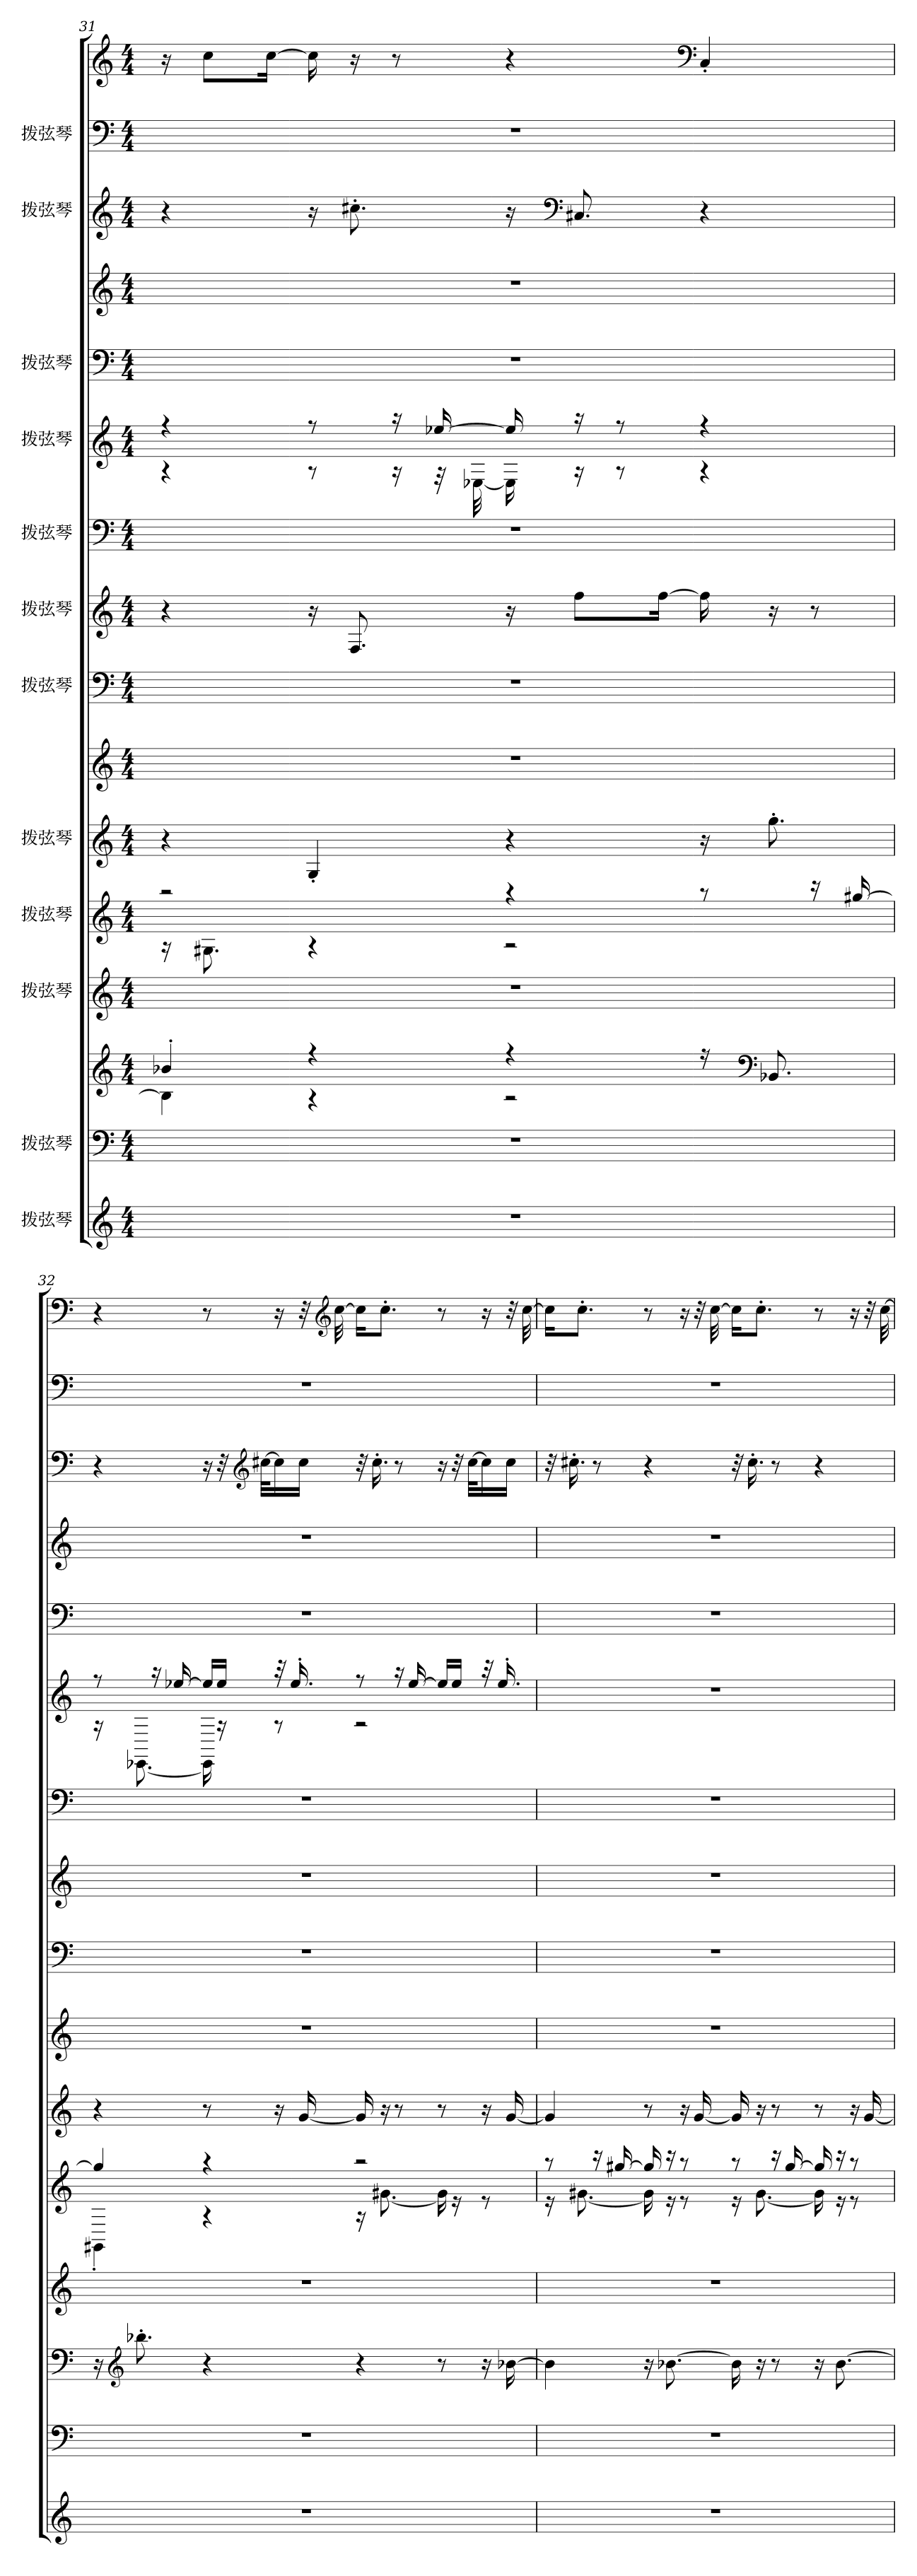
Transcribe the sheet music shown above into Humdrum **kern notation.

**kern	**kern	**kern	**kern	**kern	**kern	**kern	**kern	**kern	**kern	**kern	**kern	**kern	**kern	**kern	**kern
*part12	*part11	*part11	*part10	*part9	*part8	*part8	*part7	*part6	*part5	*part4	*part3	*part3	*part2	*part1	*part1
*staff16	*staff15	*staff14	*staff13	*staff12	*staff11	*staff10	*staff9	*staff8	*staff7	*staff6	*staff5	*staff4	*staff3	*staff2	*staff1
*I"拨弦琴	*I"拨弦琴	*	*I"拨弦琴	*I"拨弦琴	*I"拨弦琴	*	*I"拨弦琴	*I"拨弦琴	*I"拨弦琴	*I"拨弦琴	*I"拨弦琴	*	*I"拨弦琴	*I"拨弦琴	*
!!LO:PB:g=z
*clefG2	*clefF4	*clefG2	*clefG2	*clefG2	*clefG2	*clefG2	*clefF4	*clefG2	*clefF4	*clefG2	*clefF4	*clefG2	*clefG2	*clefF4	*clefG2
*k[]	*k[]	*k[]	*k[]	*k[]	*k[]	*k[]	*k[]	*k[]	*k[]	*k[]	*k[]	*k[]	*k[]	*k[]	*k[]
*M4/4	*M4/4	*M4/4	*M4/4	*M4/4	*M4/4	*M4/4	*M4/4	*M4/4	*M4/4	*M4/4	*M4/4	*M4/4	*M4/4	*M4/4	*M4/4
=31	=31	=31	=31	=31	=31	=31	=31	=31	=31	=31	=31	=31	=31	=31	=31
*	*	*^	*	*^	*	*	*	*	*	*^	*	*	*	*	*
1r	1r	4b-X'/	4B-\]	1r	2r	16r	4r	1r	1r	4r	1r	4r	4r	1r	1r	4r	1r	16r
.	.	.	.	.	.	8.G#X\	.	.	.	.	.	.	.	.	.	.	.	8cc\L
.	.	.	.	.	.	.	.	.	.	.	.	.	.	.	.	.	.	[16cc\Jk
.	.	4r	4r	.	.	4r	4G'/	.	.	16r	.	8r	8r	.	.	16r	.	16cc\]
.	.	.	.	.	.	.	.	.	.	8.F/	.	.	.	.	.	8.cc#X'\	.	16r
.	.	.	.	.	.	.	.	.	.	.	.	16r	16r	.	.	.	.	8r
.	.	.	.	.	.	.	.	.	.	.	.	[16ee-X/	32r	.	.	.	.	.
.	.	.	.	.	.	.	.	.	.	.	.	.	[32E-X\	.	.	.	.	.
.	.	4r	2r	.	4r	2r	4r	.	.	16r	.	16ee-/]	16E-\]	.	.	16r	.	4r
*	*	*	*	*	*	*	*	*	*	*	*	*	*	*	*	*clefF4	*	*
.	.	.	.	.	.	.	.	.	.	8ff\L	.	16r	16r	.	.	8.C#X/	.	.
.	.	.	.	.	.	.	.	.	.	.	.	8r	8r	.	.	.	.	.
.	.	.	.	.	.	.	.	.	.	[16ff\Jk	.	.	.	.	.	.	.	.
*	*	*	*	*	*	*	*	*	*	*	*	*	*	*	*	*	*	*clefF4
.	.	16r	.	.	8r	.	16r	.	.	16ff\]	.	4r	4r	.	.	4r	.	4C'/
*	*	*clefF4	*	*	*	*	*	*	*	*	*	*	*	*	*	*	*	*
.	.	8.BB-X/	.	.	.	.	8.gg'\	.	.	16r	.	.	.	.	.	.	.	.
.	.	.	.	.	16r	.	.	.	.	8r	.	.	.	.	.	.	.	.
.	.	.	.	.	[16gg#X/	.	.	.	.	.	.	.	.	.	.	.	.	.
*	*	*v	*v	*	*	*	*	*	*	*	*	*	*	*	*	*	*	*
!!LO:PB:g=z
=32	=32	=32	=32	=32	=32	=32	=32	=32	=32	=32	=32	=32	=32	=32	=32	=32	=32
1r	1r	16r	1r	4gg#/]	4GG#X'\	4r	1r	1r	1r	1r	8r	16r	1r	1r	4r	1r	4r
*	*	*clefG2	*	*	*	*	*	*	*	*	*	*	*	*	*	*	*
.	.	8.bb-X'\	.	.	.	.	.	.	.	.	.	[8.EE-X\	.	.	.	.	.
.	.	.	.	.	.	.	.	.	.	.	16r	.	.	.	.	.	.
.	.	.	.	.	.	.	.	.	.	.	[16ee-X/	.	.	.	.	.	.
.	.	4r	.	4r	4r	8r	.	.	.	.	16ee-/LL]	16EE-\]	.	.	16r	.	8r
.	.	.	.	.	.	.	.	.	.	.	16ee-/JJ	16r	.	.	32r	.	.
*	*	*	*	*	*	*	*	*	*	*	*	*	*	*	*clefG2	*	*
.	.	.	.	.	.	.	.	.	.	.	.	.	.	.	[32cc#X\KLL	.	.
.	.	.	.	.	.	16r	.	.	.	.	32r	8r	.	.	16cc#\]	.	16r
.	.	.	.	.	.	.	.	.	.	.	16.ee-'/	.	.	.	.	.	.
.	.	.	.	.	.	[16g/	.	.	.	.	.	.	.	.	16cc#\JJ	.	32r
*	*	*	*	*	*	*	*	*	*	*	*	*	*	*	*	*	*clefG2
.	.	.	.	.	.	.	.	.	.	.	.	.	.	.	.	.	[32cc\
.	.	4r	.	2r	16r	16g/]	.	.	.	.	8r	2r	.	.	32r	.	16cc\KL]
.	.	.	.	.	.	.	.	.	.	.	.	.	.	.	16.cc#'\	.	.
.	.	.	.	.	[8.g#X\	16r	.	.	.	.	.	.	.	.	.	.	8.cc'\J
.	.	.	.	.	.	8r	.	.	.	.	16r	.	.	.	8r	.	.
.	.	.	.	.	.	.	.	.	.	.	[16ee-/	.	.	.	.	.	.
.	.	8r	.	.	16g#\]	8r	.	.	.	.	16ee-/LL]	.	.	.	16r	.	8r
.	.	.	.	.	16r	.	.	.	.	.	16ee-/JJ	.	.	.	32r	.	.
.	.	.	.	.	.	.	.	.	.	.	.	.	.	.	[32cc#\KLL	.	.
.	.	16r	.	.	8r	16r	.	.	.	.	32r	.	.	.	16cc#\]	.	16r
.	.	.	.	.	.	.	.	.	.	.	16.ee-'/	.	.	.	.	.	.
.	.	[16b-X\	.	.	.	[16g/	.	.	.	.	.	.	.	.	16cc#\JJ	.	32r
.	.	.	.	.	.	.	.	.	.	.	.	.	.	.	.	.	[32cc\
*	*	*	*	*	*	*	*	*	*	*	*v	*v	*	*	*	*	*
!!LO:PB:g=z
=33	=33	=33	=33	=33	=33	=33	=33	=33	=33	=33	=33	=33	=33	=33	=33	=33
1r	1r	4b-\]	1r	8r	16r	4g/]	1r	1r	1r	1r	1r	1r	1r	32r	1r	16cc\KL]
.	.	.	.	.	.	.	.	.	.	.	.	.	.	16.cc#X'\	.	.
.	.	.	.	.	[8.g#X\	.	.	.	.	.	.	.	.	.	.	8.cc'\J
.	.	.	.	16r	.	.	.	.	.	.	.	.	.	8r	.	.
.	.	.	.	[16gg#X/	.	.	.	.	.	.	.	.	.	.	.	.
.	.	16r	.	16gg#/]	16g#\]	8r	.	.	.	.	.	.	.	4r	.	8r
.	.	[8.b-X\	.	16r	16r	.	.	.	.	.	.	.	.	.	.	.
.	.	.	.	8r	8r	16r	.	.	.	.	.	.	.	.	.	16r
.	.	.	.	.	.	[16g/	.	.	.	.	.	.	.	.	.	32r
.	.	.	.	.	.	.	.	.	.	.	.	.	.	.	.	[32cc\
.	.	16b-\]	.	8r	16r	16g/]	.	.	.	.	.	.	.	32r	.	16cc\KL]
.	.	.	.	.	.	.	.	.	.	.	.	.	.	16.cc#'\	.	.
.	.	16r	.	.	[8.g#\	16r	.	.	.	.	.	.	.	.	.	8.cc'\J
.	.	8r	.	16r	.	8r	.	.	.	.	.	.	.	8r	.	.
.	.	.	.	[16gg#/	.	.	.	.	.	.	.	.	.	.	.	.
.	.	16r	.	16gg#/]	16g#\]	8r	.	.	.	.	.	.	.	4r	.	8r
.	.	[8.b-\	.	16r	16r	.	.	.	.	.	.	.	.	.	.	.
.	.	.	.	8r	8r	16r	.	.	.	.	.	.	.	.	.	16r
.	.	.	.	.	.	[16g/	.	.	.	.	.	.	.	.	.	32r
.	.	.	.	.	.	.	.	.	.	.	.	.	.	.	.	[32cc\
*	*	*	*	*v	*v	*	*	*	*	*	*	*	*	*	*	*
=	=	=	=	=	=	=	=	=	=	=	=	=	=	=	=
*-	*-	*-	*-	*-	*-	*-	*-	*-	*-	*-	*-	*-	*-	*-	*-
